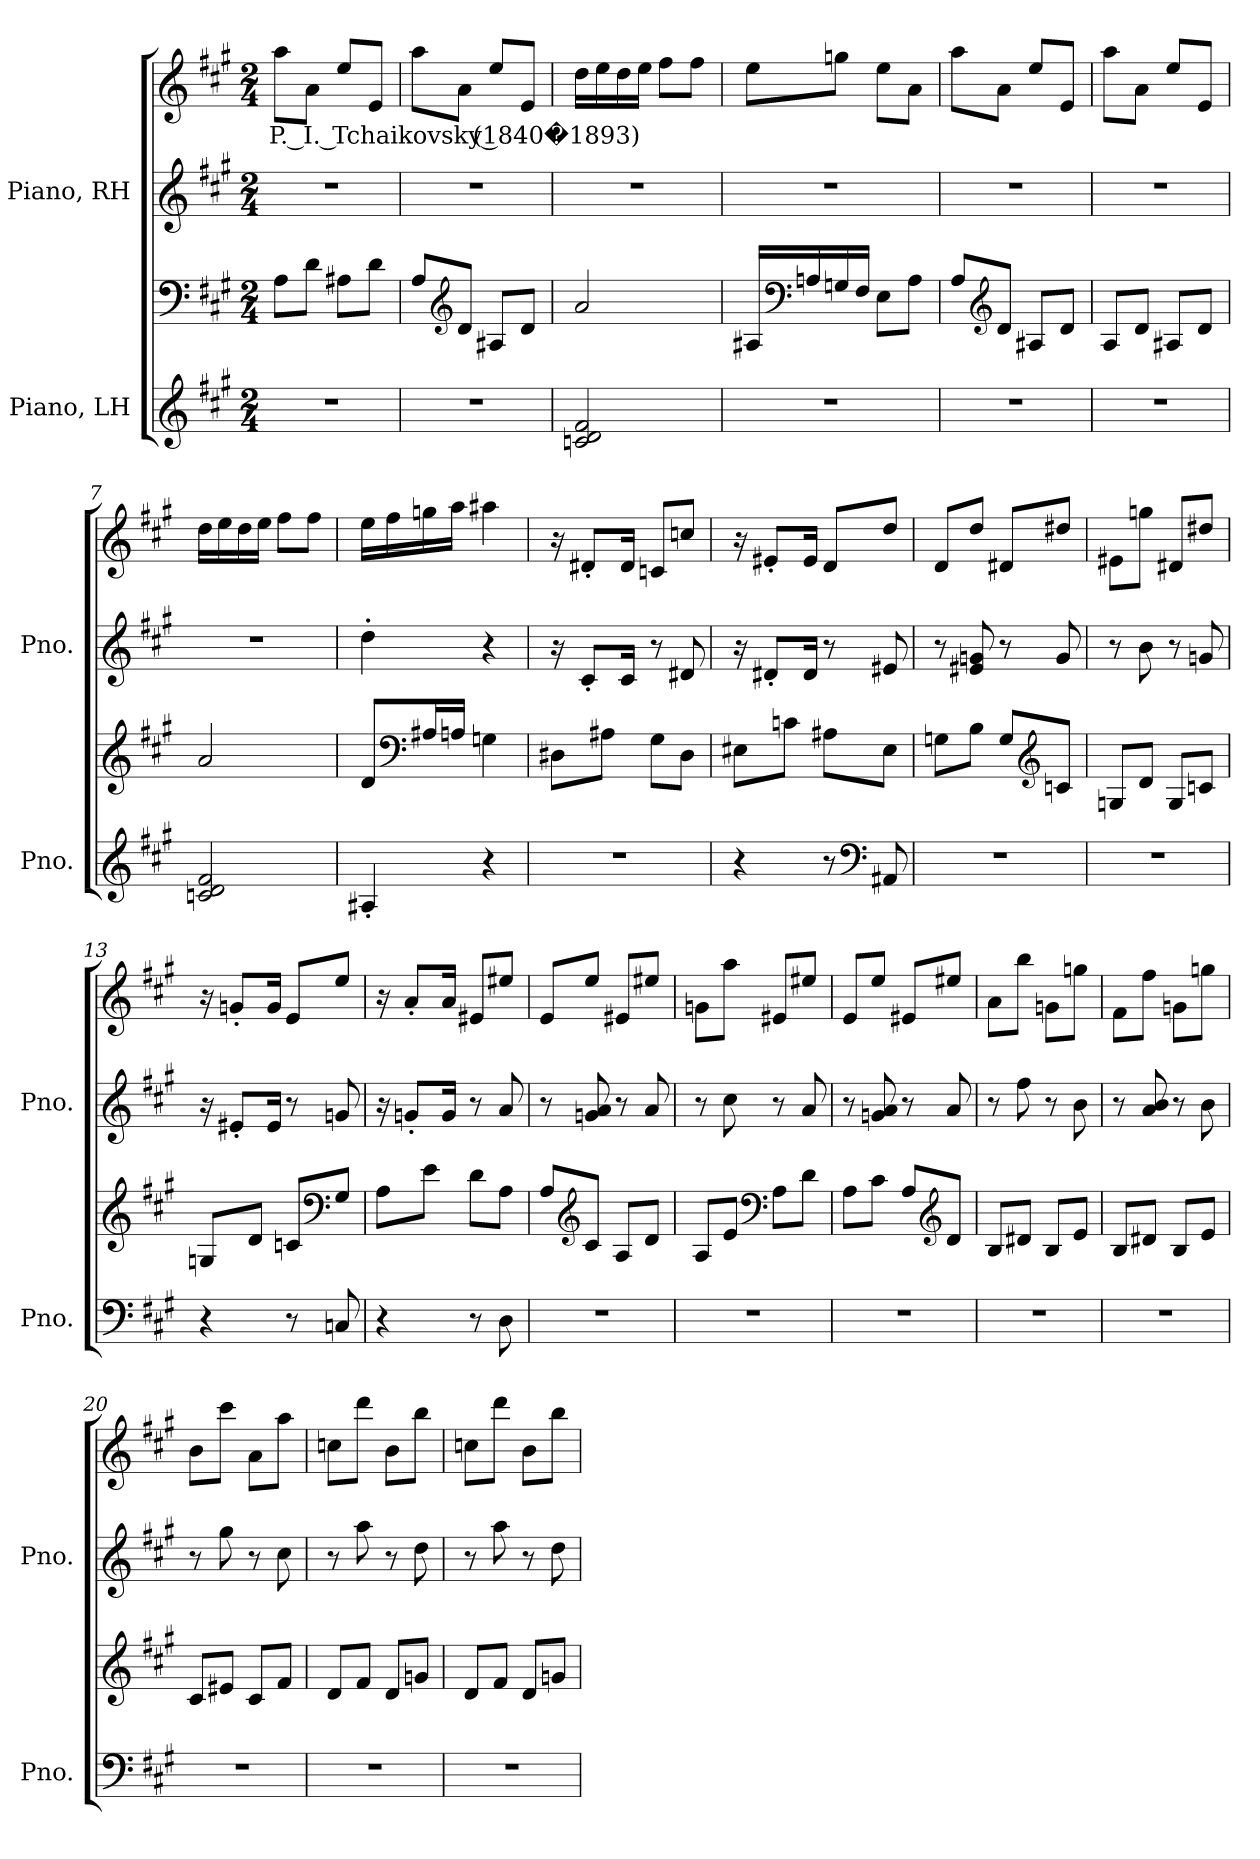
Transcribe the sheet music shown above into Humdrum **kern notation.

**kern	**kern	**kern	**kern	**text
*part2	*part2	*part1	*part1	*part1
*staff4	*staff3	*staff2	*staff1	*staff1
*I"Piano, LH	*	*I"Piano, RH	*	*
*I'Pno.	*	*I'Pno.	*	*
*clefG2	*clefF4	*clefG2	*clefG2	*
*k[f#c#g#]	*k[f#c#g#]	*k[f#c#g#]	*k[f#c#g#]	*
*M2/4	*M2/4	*M2/4	*M2/4	*
*MM72	*MM72	*MM72	*MM72	*
=1	=1	=1	=1	=1
!	!	!	!	!LO:LY:b
2r	8A\L	2r	8aa\L	P. I. Tchaikovsky (1840�1893)
.	8d\J	.	8a\J	.
.	8A#X\L	.	8ee/L	.
.	8d\J	.	8e/J	.
=2	=2	=2	=2	=2
2r	8A/L	2r	8aa\L	.
*	*clefG2	*	*	*
.	8d/J	.	8a\J	.
.	8A#X/L	.	8ee/L	.
.	8d/J	.	8e/J	.
=3	=3	=3	=3	=3
2cn/ 2d/ 2f#/	2a/	2r	16dd\LL	.
.	.	.	16ee\	.
.	.	.	16dd\	.
.	.	.	16ee\JJ	.
.	.	.	8ff#\L	.
.	.	.	8ff#\J	.
!!LO:LB:g=z
=4	=4	=4	=4	=4
2r	16A#X/LL	2r	8ee\L	.
*	*clefF4	*	*	*
.	16An/	.	.	.
.	16Gn/	.	8ggn\J	.
.	16F#/JJ	.	.	.
.	8E\L	.	8ee\L	.
.	8A\J	.	8a\J	.
=5	=5	=5	=5	=5
2r	8A/L	2r	8aa\L	.
*	*clefG2	*	*	*
.	8d/J	.	8a\J	.
.	8A#X/L	.	8ee/L	.
.	8d/J	.	8e/J	.
=6	=6	=6	=6	=6
2r	8A/L	2r	8aa\L	.
.	8d/J	.	8a\J	.
.	8A#X/L	.	8ee/L	.
.	8d/J	.	8e/J	.
=7	=7	=7	=7	=7
2cn/ 2d/ 2f#/	2a/	2r	16dd\LL	.
.	.	.	16ee\	.
.	.	.	16dd\	.
.	.	.	16ee\JJ	.
.	.	.	8ff#\L	.
.	.	.	8ff#\J	.
=8	=8	=8	=8	=8
4A#X'/	8d/L	4dd'\	16ee\LL	.
.	.	.	16ff#\	.
*	*clefF4	*	*	*
.	16A#X/L	.	16ggn\	.
.	16An/JJ	.	16aa\JJ	.
4r	4Gn\	4r	4aa#X\	.
!!LO:LB:g=z
=9	=9	=9	=9	=9
2r	8D#X\L	16r	16r	.
.	.	8c#'/L	8d#X'/L	.
.	8A#X\J	.	.	.
.	.	16c#/Jk	16d#/Jk	.
.	8G#\L	8r	8cn/L	.
.	8D#\J	8d#X/	8ccn/J	.
=10	=10	=10	=10	=10
4r	8E#X\L	16r	16r	.
.	.	8d#X'/L	8e#X'/L	.
.	8cn\J	.	.	.
.	.	16d#/Jk	16e#/Jk	.
8r	8A#X\L	8r	8d/L	.
*clefF4	*	*	*	*
8AA#X/	8E#\J	8e#X/	8dd/J	.
=11	=11	=11	=11	=11
2r	8Gn\L	8r	8d/L	.
.	8B\J	8e#X/ 8gn/	8dd/J	.
.	8G/L	8r	8d#X/L	.
*	*clefG2	*	*	*
.	8cn/J	8g/	8dd#X/J	.
=12	=12	=12	=12	=12
2r	8Gn/L	8r	8e#X\L	.
.	8d/J	8b\	8ggn\J	.
.	8G/L	8r	8d#X/L	.
.	8cn/J	8gn/	8dd#X/J	.
!!LO:PB:g=z
=13	=13	=13	=13	=13
4r	8Gn/L	16r	16r	.
.	.	8e#X'/L	8gn'/L	.
.	8d/J	.	.	.
.	.	16e#/Jk	16g/Jk	.
8r	8cn/L	8r	8e/L	.
*	*clefF4	*	*	*
8Cn/	8G/J	8gn/	8ee/J	.
=14	=14	=14	=14	=14
4r	8A\L	16r	16r	.
.	.	8gn'/L	8a'/L	.
.	8e\J	.	.	.
.	.	16g/Jk	16a/Jk	.
8r	8d\L	8r	8e#X/L	.
8D\	8A\J	8a/	8ee#X/J	.
=15	=15	=15	=15	=15
2r	8A/L	8r	8e/L	.
*	*clefG2	*	*	*
.	8c#/J	8gn/ 8a/	8ee/J	.
.	8A/L	8r	8e#X/L	.
.	8d/J	8a/	8ee#X/J	.
=16	=16	=16	=16	=16
2r	8A/L	8r	8gn\L	.
.	8e/J	8cc#\	8aa\J	.
*	*clefF4	*	*	*
.	8A\L	8r	8e#X/L	.
.	8d\J	8a/	8ee#X/J	.
!!LO:LB:g=z
=17	=17	=17	=17	=17
2r	8A\L	8r	8e/L	.
.	8c#\J	8gn/ 8a/	8ee/J	.
.	8A/L	8r	8e#X/L	.
*	*clefG2	*	*	*
.	8d/J	8a/	8ee#X/J	.
=18	=18	=18	=18	=18
2r	8B/L	8r	8a\L	.
.	8d#X/J	8ff#\	8bb\J	.
.	8B/L	8r	8gn\L	.
.	8e/J	8b\	8ggn\J	.
=19	=19	=19	=19	=19
2r	8B/L	8r	8f#\L	.
.	8d#X/J	8a/ 8b/	8ff#\J	.
.	8B/L	8r	8gn\L	.
.	8e/J	8b\	8ggn\J	.
=20	=20	=20	=20	=20
2r	8c#/L	8r	8b\L	.
.	8e#X/J	8gg#\	8ccc#\J	.
.	8c#/L	8r	8a\L	.
.	8f#/J	8cc#\	8aa\J	.
=21	=21	=21	=21	=21
2r	8d/L	8r	8ccn\L	.
.	8f#/J	8aa\	8ddd\J	.
.	8d/L	8r	8b\L	.
.	8gn/J	8dd\	8bb\J	.
=22	=22	=22	=22	=22
2r	8d/L	8r	8ccn\L	.
.	8f#/J	8aa\	8ddd\J	.
.	8d/L	8r	8b\L	.
.	8gn/J	8dd\	8bb\J	.
=	=	=	=	=
*-	*-	*-	*-	*-
